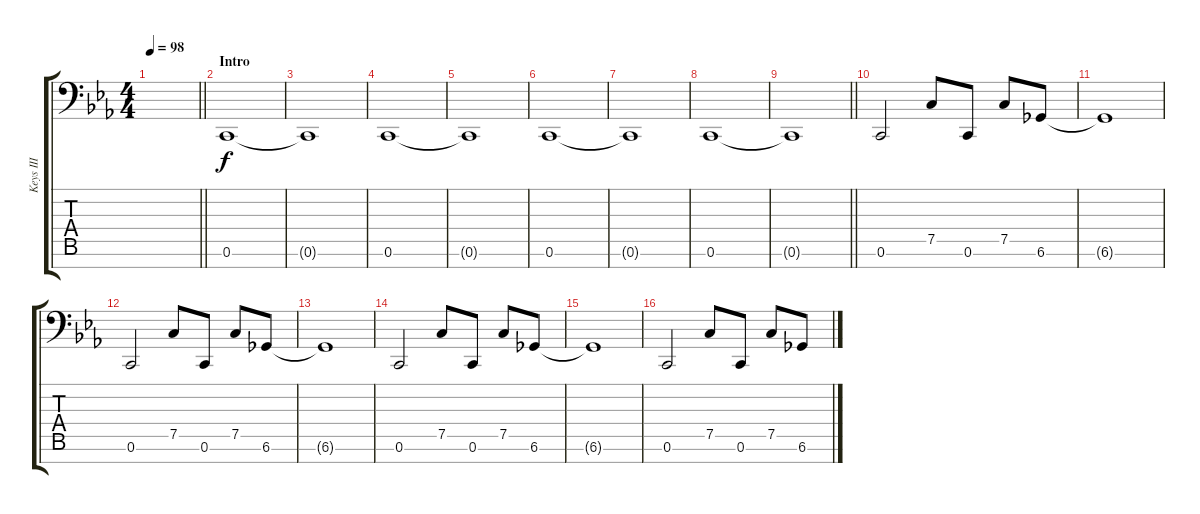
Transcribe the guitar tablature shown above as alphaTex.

\track ("Keys III" "Keys III") {instrument stringensemble1}
\staff {score tabs}
\tuning (C4 G3 Eb3 Bb2 F2 C2 G1) {hide}
\ts (4 4)
\tempo 98
\clef f4
\barLineRight lightlight
\ks cminor
|
\section ("" "Intro")
0.6.1{volume 10 instrument lead2sawtooth} |
0.6{t}.1 |
0.6.1 |
0.6{t}.1 |
0.6.1 |
0.6{t}.1 |
0.6.1 |
\barLineRight lightlight
0.6{t}.1 |
0.6.2 7.5.8 0.6.8 7.5.8 6.6.8 |
6.6{t}.1 |
0.6.2 7.5.8 0.6.8 7.5.8 6.6.8 |
6.6{t}.1 |
0.6.2 7.5.8 0.6.8 7.5.8 6.6.8 |
6.6{t}.1 |
0.6.2 7.5.8 0.6.8 7.5.8 6.6.8
